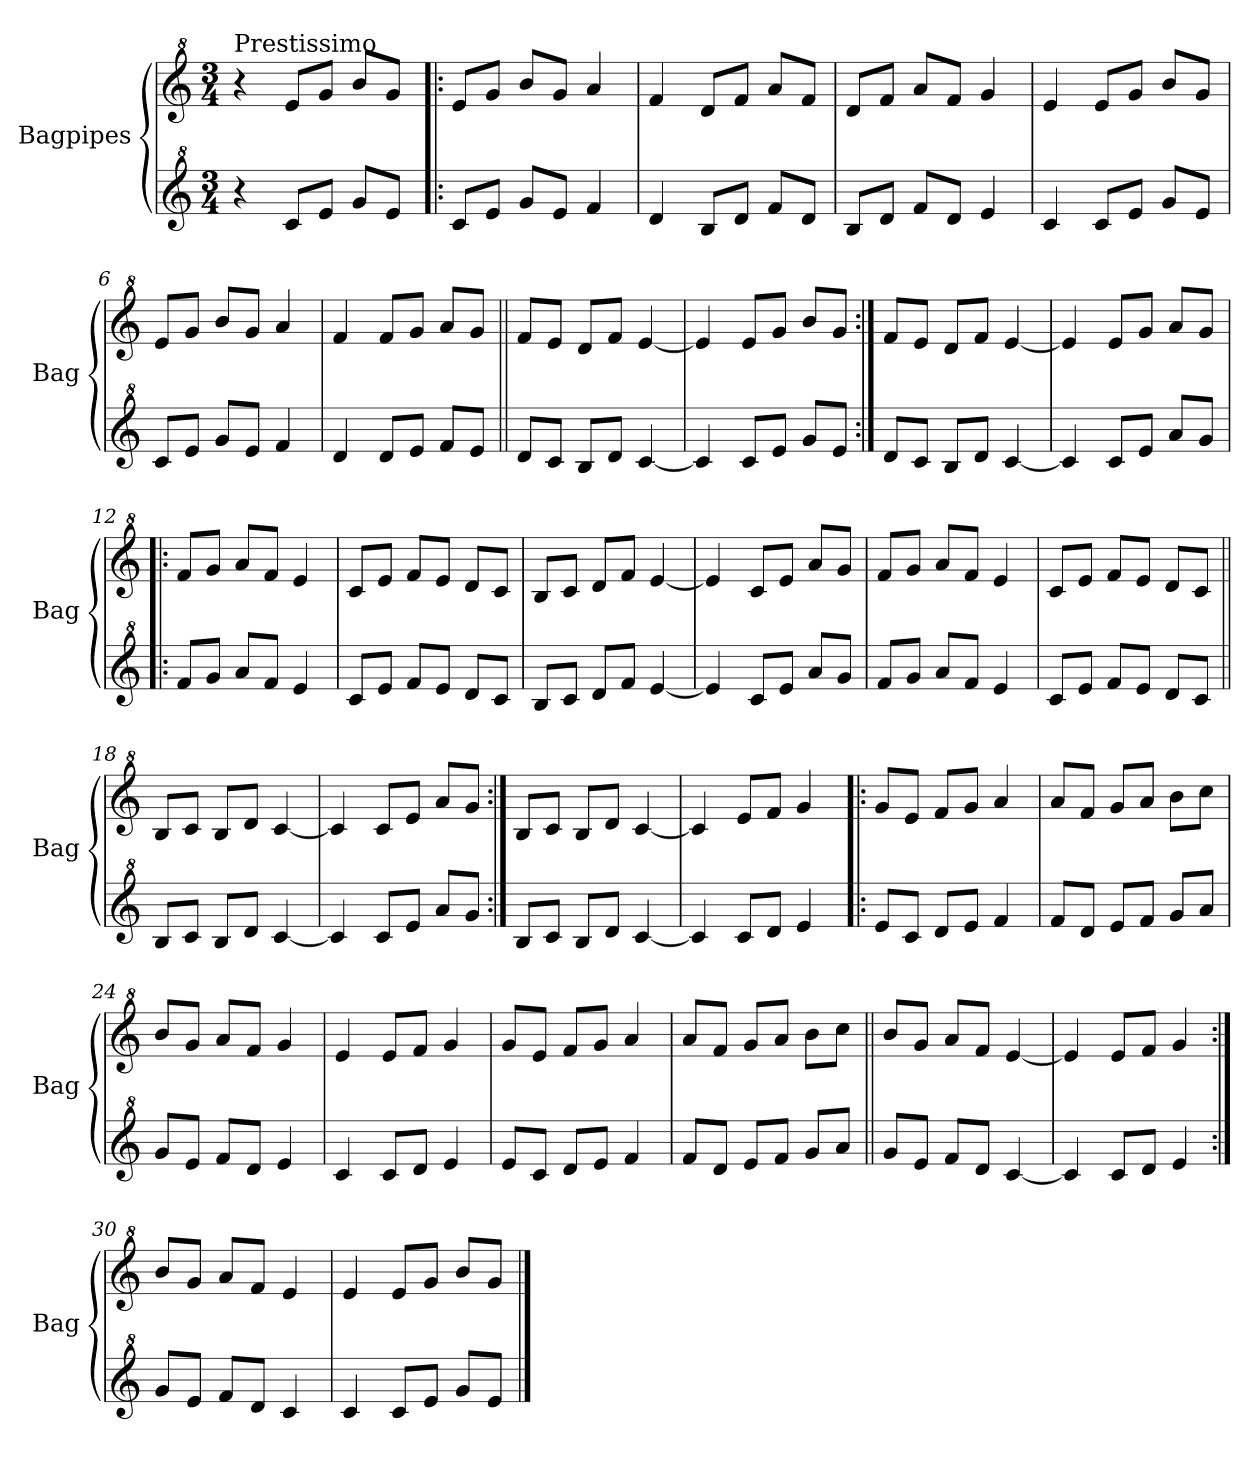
**kern	**kern
*part2	*part1
*staff2	*staff1
*I"Bagpipes	*I"Bagpipes
*I'Bag	*I'Bag
*clefG^2	*clefG^2
*k[]	*k[]
*C:	*C:
*M3/4	*M3/4
=1	=1
!	!LO:TX:a:t=Prestissimo
4r	4r
8cc/L	8ee/L
8ee/J	8gg/J
8gg/L	8bb/L
8ee/J	8gg/J
=2!|:	=2!|:
8cc/L	8ee/L
8ee/J	8gg/J
8gg/L	8bb/L
8ee/J	8gg/J
4ff/	4aa/
=3	=3
4dd/	4ff/
8b/L	8dd/L
8dd/J	8ff/J
8ff/L	8aa/L
8dd/J	8ff/J
=4	=4
8b/L	8dd/L
8dd/J	8ff/J
8ff/L	8aa/L
8dd/J	8ff/J
4ee/	4gg/
=5	=5
4cc/	4ee/
8cc/L	8ee/L
8ee/J	8gg/J
8gg/L	8bb/L
8ee/J	8gg/J
=6	=6
8cc/L	8ee/L
8ee/J	8gg/J
8gg/L	8bb/L
8ee/J	8gg/J
4ff/	4aa/
=7	=7
4dd/	4ff/
8dd/L	8ff/L
8ee/J	8gg/J
8ff/L	8aa/L
8ee/J	8gg/J
=8||	=8||
8dd/L	8ff/L
8cc/J	8ee/J
8b/L	8dd/L
8dd/J	8ff/J
[4cc/	[4ee/
!!LO:LB:g=z
=9	=9
4cc/]	4ee/]
8cc/L	8ee/L
8ee/J	8gg/J
8gg/L	8bb/L
8ee/J	8gg/J
=10:|!	=10:|!
8dd/L	8ff/L
8cc/J	8ee/J
8b/L	8dd/L
8dd/J	8ff/J
[4cc/	[4ee/
=11	=11
4cc/]	4ee/]
8cc/L	8ee/L
8ee/J	8gg/J
8aa/L	8aa/L
8gg/J	8gg/J
=12!|:	=12!|:
8ff/L	8ff/L
8gg/J	8gg/J
8aa/L	8aa/L
8ff/J	8ff/J
4ee/	4ee/
=13	=13
8cc/L	8cc/L
8ee/J	8ee/J
8ff/L	8ff/L
8ee/J	8ee/J
8dd/L	8dd/L
8cc/J	8cc/J
=14	=14
8b/L	8b/L
8cc/J	8cc/J
8dd/L	8dd/L
8ff/J	8ff/J
[4ee/	[4ee/
=15	=15
4ee/]	4ee/]
8cc/L	8cc/L
8ee/J	8ee/J
8aa/L	8aa/L
8gg/J	8gg/J
=16	=16
8ff/L	8ff/L
8gg/J	8gg/J
8aa/L	8aa/L
8ff/J	8ff/J
4ee/	4ee/
!!LO:LB:g=z
=17	=17
8cc/L	8cc/L
8ee/J	8ee/J
8ff/L	8ff/L
8ee/J	8ee/J
8dd/L	8dd/L
8cc/J	8cc/J
=18||	=18||
8b/L	8b/L
8cc/J	8cc/J
8b/L	8b/L
8dd/J	8dd/J
[4cc/	[4cc/
=19	=19
4cc/]	4cc/]
8cc/L	8cc/L
8ee/J	8ee/J
8aa/L	8aa/L
8gg/J	8gg/J
=20:|!	=20:|!
8b/L	8b/L
8cc/J	8cc/J
8b/L	8b/L
8dd/J	8dd/J
[4cc/	[4cc/
=21	=21
4cc/]	4cc/]
8cc/L	8ee/L
8dd/J	8ff/J
4ee/	4gg/
=22!|:	=22!|:
8ee/L	8gg/L
8cc/J	8ee/J
8dd/L	8ff/L
8ee/J	8gg/J
4ff/	4aa/
=23	=23
8ff/L	8aa/L
8dd/J	8ff/J
8ee/L	8gg/L
8ff/J	8aa/J
8gg/L	8bb\L
8aa/J	8ccc\J
=24	=24
8gg/L	8bb/L
8ee/J	8gg/J
8ff/L	8aa/L
8dd/J	8ff/J
4ee/	4gg/
!!LO:LB:g=z
=25	=25
4cc/	4ee/
8cc/L	8ee/L
8dd/J	8ff/J
4ee/	4gg/
=26	=26
8ee/L	8gg/L
8cc/J	8ee/J
8dd/L	8ff/L
8ee/J	8gg/J
4ff/	4aa/
=27	=27
8ff/L	8aa/L
8dd/J	8ff/J
8ee/L	8gg/L
8ff/J	8aa/J
8gg/L	8bb\L
8aa/J	8ccc\J
=28||	=28||
8gg/L	8bb/L
8ee/J	8gg/J
8ff/L	8aa/L
8dd/J	8ff/J
[4cc/	[4ee/
=29	=29
4cc/]	4ee/]
8cc/L	8ee/L
8dd/J	8ff/J
4ee/	4gg/
=30:|!	=30:|!
8gg/L	8bb/L
8ee/J	8gg/J
8ff/L	8aa/L
8dd/J	8ff/J
4cc/	4ee/
=31	=31
4cc/	4ee/
8cc/L	8ee/L
8ee/J	8gg/J
8gg/L	8bb/L
8ee/J	8gg/J
==	==
*-	*-
